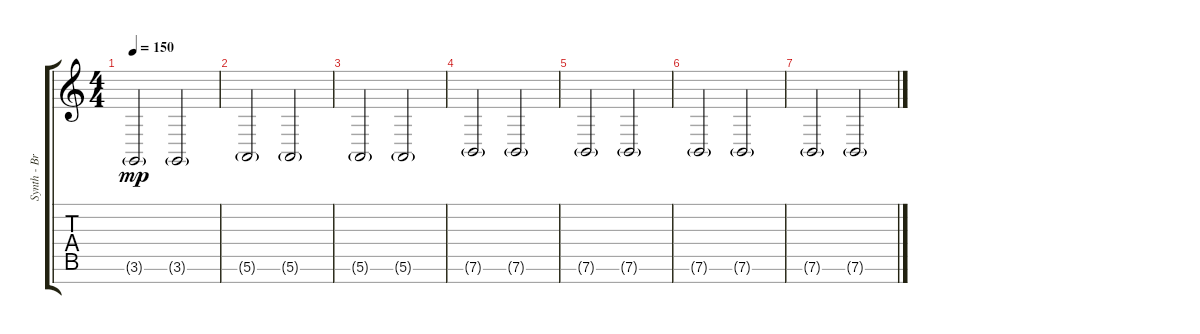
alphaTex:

\track ("Synth - Brass" "Synth - Br") {instrument synthbrass1}
\staff {score tabs}
\tuning (E4 B3 G3 D3 A2 E2 B1) {hide}
\ts (4 4)
\tempo 150
\clef g2
\ks c
3.6{g}.2{dy mp} 3.6{g}.2 |
5.6{g}.2 5.6{g}.2 |
5.6{g}.2 5.6{g}.2 |
7.6{g}.2 7.6{g}.2 |
7.6{g}.2 7.6{g}.2 |
7.6{g}.2 7.6{g}.2 |
7.6{g}.2 7.6{g}.2
